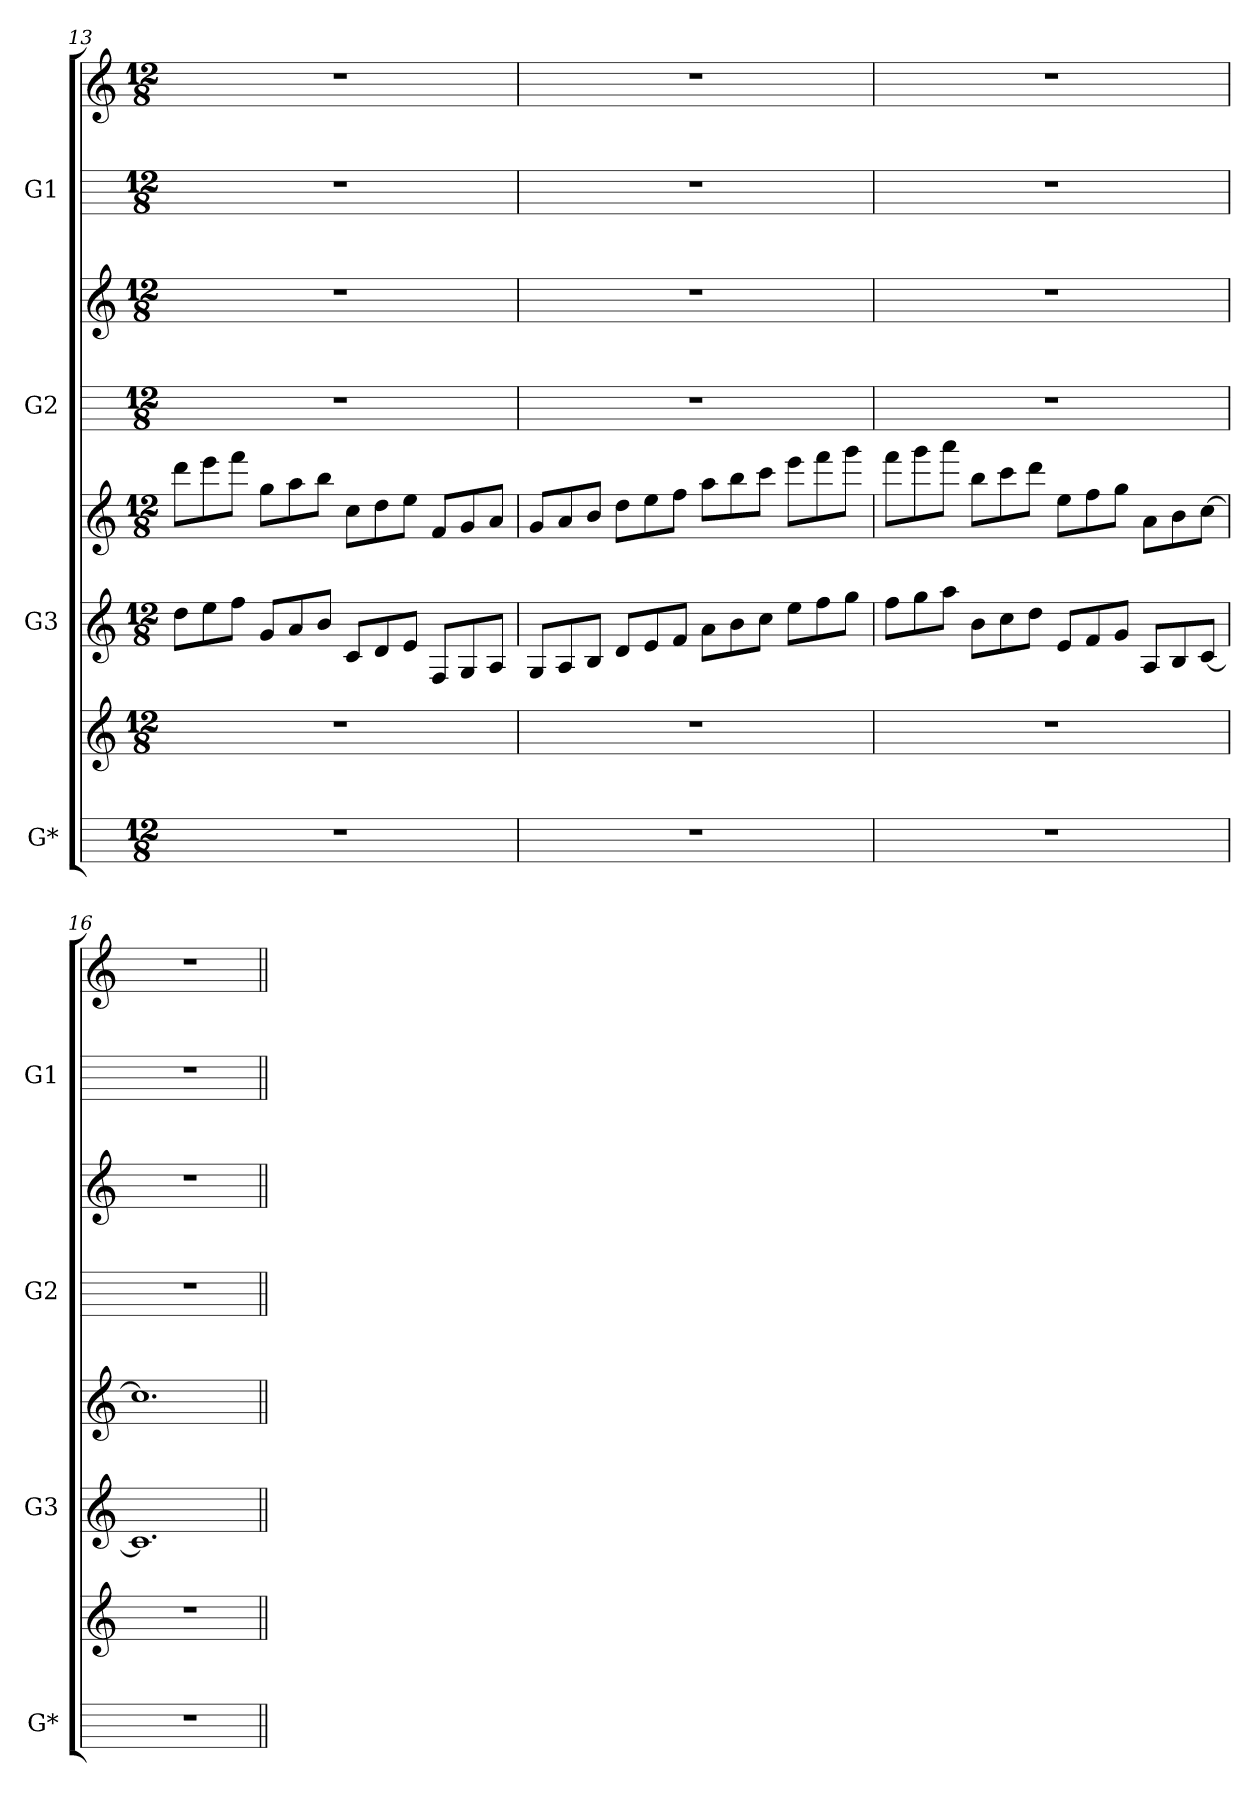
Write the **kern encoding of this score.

**kern	**kern	**kern	**kern	**kern	**kern	**kern	**kern
*part4	*part4	*part3	*part3	*part2	*part2	*part1	*part1
*staff8	*staff7	*staff6	*staff5	*staff4	*staff3	*staff2	*staff1
*I"G*	*	*I"G3	*	*I"G2	*	*I"G1	*
*I'G*	*	*I'G3	*	*I'G2	*	*I'G1	*
*	*clefG2	*	*clefG2	*	*clefG2	*	*clefG2
*	*	*ITrd7c12	*ITrd7c12	*ITrd7c12	*ITrd7c12	*ITrd7c12	*ITrd7c12
*k[]	*k[]	*k[]	*k[]	*k[]	*k[]	*k[]	*k[]
*M12/8	*M12/8	*M12/8	*M12/8	*M12/8	*M12/8	*M12/8	*M12/8
=13	=13	=13	=13	=13	=13	=13	=13
1.r	1.r	8dL	8dd\L	1.r	1.r	1.r	1.r
.	.	8e	8ee\	.	.	.	.
.	.	8fJ	8ff\J	.	.	.	.
.	.	8GL	8g\L	.	.	.	.
.	.	8A	8a\	.	.	.	.
.	.	8BJ	8b\J	.	.	.	.
.	.	8CL	8c\L	.	.	.	.
.	.	8D	8d\	.	.	.	.
.	.	8EJ	8e\J	.	.	.	.
.	.	8FFL	8F/L	.	.	.	.
.	.	8GG	8G/	.	.	.	.
.	.	8AAJ	8A/J	.	.	.	.
!!LO:LB:g=z
=14	=14	=14	=14	=14	=14	=14	=14
1.r	1.r	8GGL	8G/L	1.r	1.r	1.r	1.r
.	.	8AA	8A/	.	.	.	.
.	.	8BBJ	8B/J	.	.	.	.
.	.	8DL	8d\L	.	.	.	.
.	.	8E	8e\	.	.	.	.
.	.	8FJ	8f\J	.	.	.	.
.	.	8AL	8a\L	.	.	.	.
.	.	8B	8b\	.	.	.	.
.	.	8cJ	8cc\J	.	.	.	.
.	.	8eL	8ee\L	.	.	.	.
.	.	8f	8ff\	.	.	.	.
.	.	8gJ	8gg\J	.	.	.	.
=15	=15	=15	=15	=15	=15	=15	=15
1.r	1.r	8fL	8ff\L	1.r	1.r	1.r	1.r
.	.	8g	8gg\	.	.	.	.
.	.	8aJ	8aa\J	.	.	.	.
.	.	8BL	8b\L	.	.	.	.
.	.	8c	8cc\	.	.	.	.
.	.	8dJ	8dd\J	.	.	.	.
.	.	8EL	8e\L	.	.	.	.
.	.	8F	8f\	.	.	.	.
.	.	8GJ	8g\J	.	.	.	.
.	.	8AAL	8A\L	.	.	.	.
.	.	8BB	8B\	.	.	.	.
.	.	[8CJ	[8c\J	.	.	.	.
=16	=16	=16	=16	=16	=16	=16	=16
1.r	1.r	1.C]	1.c]	1.r	1.r	1.r	1.r
=||	=||	=||	=||	=||	=||	=||	=||
*-	*-	*-	*-	*-	*-	*-	*-
